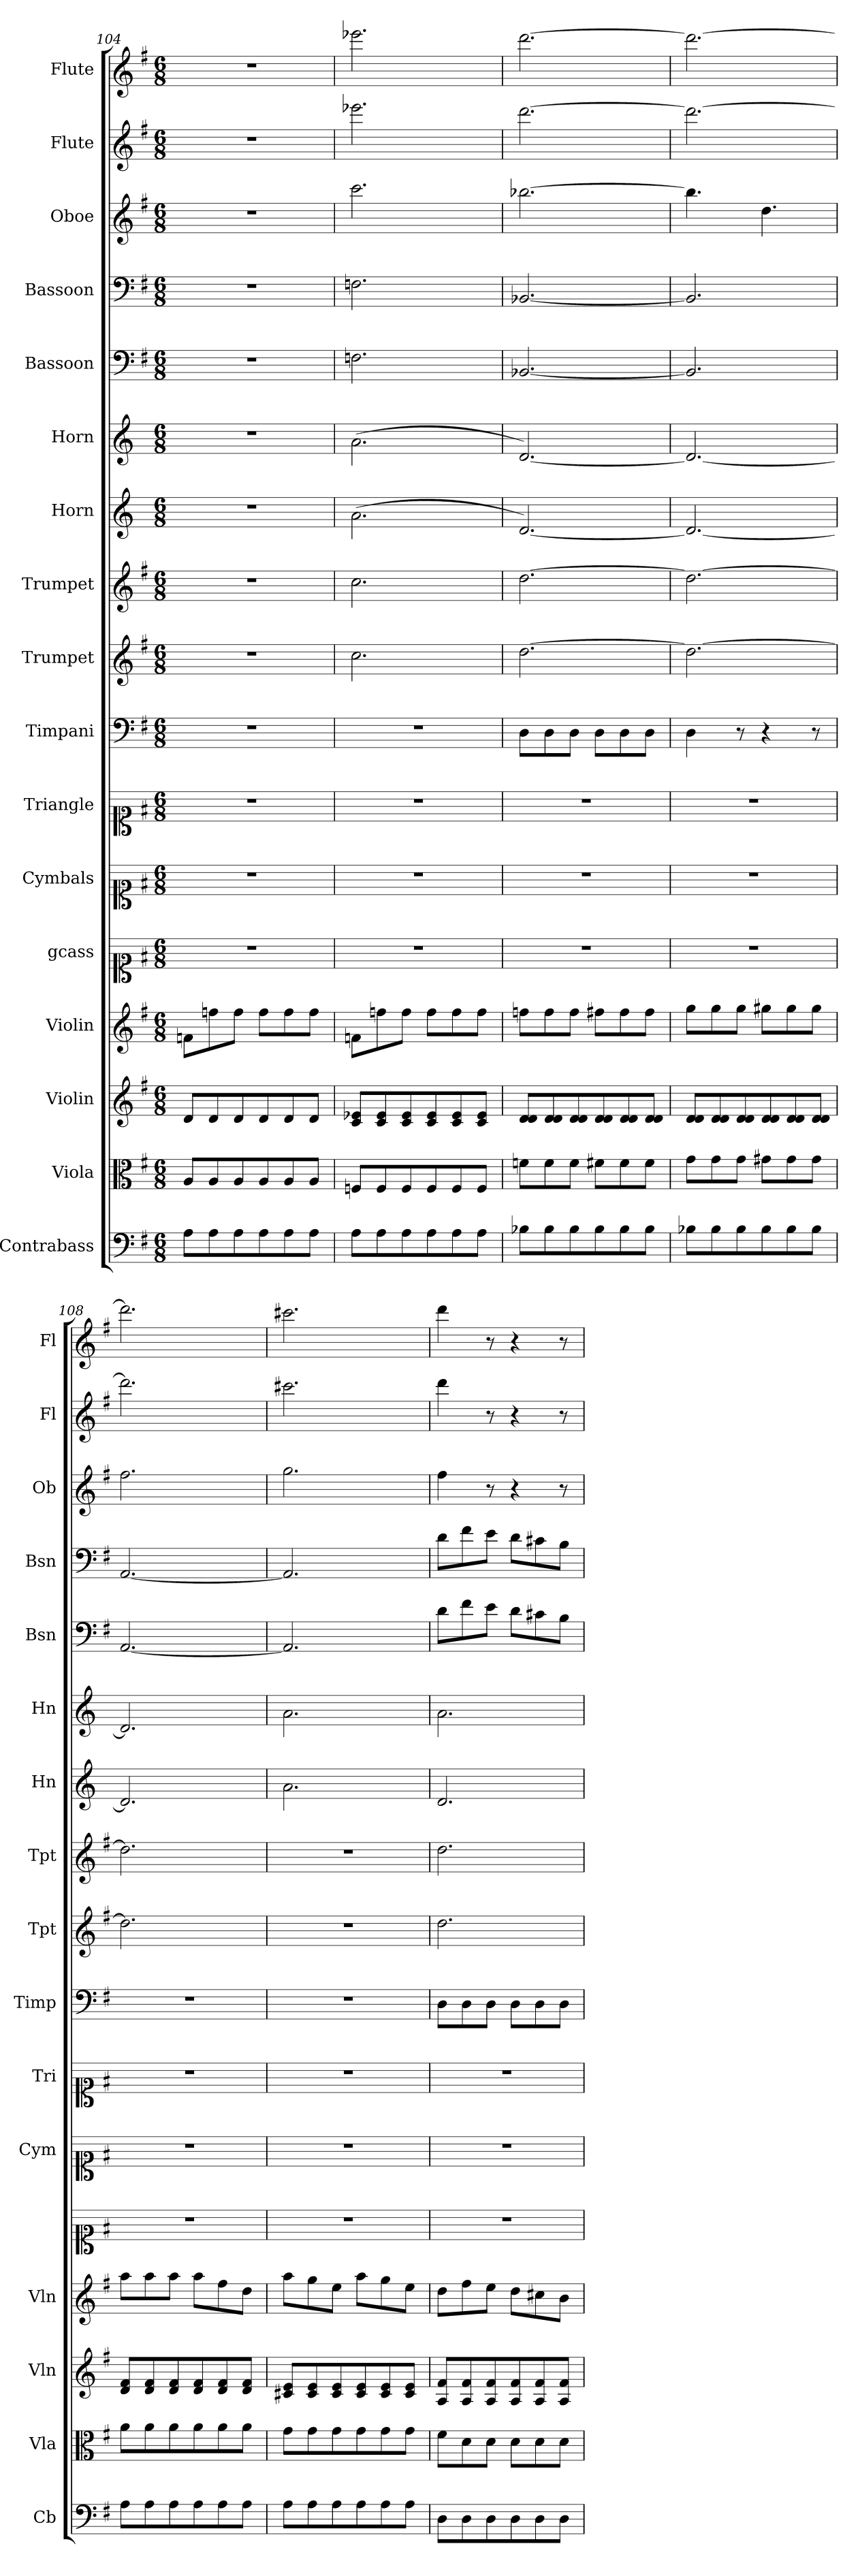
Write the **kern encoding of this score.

**kern	**kern	**kern	**kern	**kern	**kern	**kern	**kern	**kern	**kern	**kern	**kern	**kern	**kern	**kern	**kern	**kern
*part17	*part16	*part15	*part14	*part13	*part12	*part11	*part10	*part9	*part8	*part7	*part6	*part5	*part4	*part3	*part2	*part1
*staff17	*staff16	*staff15	*staff14	*staff13	*staff12	*staff11	*staff10	*staff9	*staff8	*staff7	*staff6	*staff5	*staff4	*staff3	*staff2	*staff1
*I"Contrabass	*I"Viola	*I"Violin	*I"Violin	*I"gcass	*I"Cymbals	*I"Triangle	*I"Timpani	*I"Trumpet	*I"Trumpet	*I"Horn	*I"Horn	*I"Bassoon	*I"Bassoon	*I"Oboe	*I"Flute	*I"Flute
*I'Cb	*I'Vla	*I'Vln	*I'Vln	*	*I'Cym	*I'Tri	*I'Timp	*I'Tpt	*I'Tpt	*I'Hn	*I'Hn	*I'Bsn	*I'Bsn	*I'Ob	*I'Fl	*I'Fl
*clefF4	*clefC3	*clefG2	*clefG2	*clefC1	*clefC1	*clefC1	*clefF4	*clefG2	*clefG2	*clefG2	*clefG2	*clefF4	*clefF4	*clefG2	*clefG2	*clefG2
*k[f#]	*k[f#]	*k[f#]	*k[f#]	*k[f#]	*k[f#]	*k[f#]	*k[f#]	*k[f#]	*k[f#]	*k[]	*k[]	*k[f#]	*k[f#]	*k[f#]	*k[f#]	*k[f#]
*M6/8	*M6/8	*M6/8	*M6/8	*M6/8	*M6/8	*M6/8	*M6/8	*M6/8	*M6/8	*M6/8	*M6/8	*M6/8	*M6/8	*M6/8	*M6/8	*M6/8
=104	=104	=104	=104	=104	=104	=104	=104	=104	=104	=104	=104	=104	=104	=104	=104	=104
8A\L	8A/L	8d/L	8fn\L	2.r	2.r	2.r	2.r	2.r	2.r	2.r	2.r	2.r	2.r	2.r	2.r	2.r
8A\	8A/	8d/	8ffn\	.	.	.	.	.	.	.	.	.	.	.	.	.
8A\	8A/	8d/	8ff\J	.	.	.	.	.	.	.	.	.	.	.	.	.
8A\	8A/	8d/	8ff\L	.	.	.	.	.	.	.	.	.	.	.	.	.
8A\	8A/	8d/	8ff\	.	.	.	.	.	.	.	.	.	.	.	.	.
8A\J	8A/J	8d/J	8ff\J	.	.	.	.	.	.	.	.	.	.	.	.	.
=105	=105	=105	=105	=105	=105	=105	=105	=105	=105	=105	=105	=105	=105	=105	=105	=105
8A\L	8Fn/L	8c/ 8e-X/L	8fn\L	2.r	2.r	2.r	2.r	2.cc\	2.cc\	(2.a\	(2.a\	2.Fn\	2.Fn\	2.ccc\	2.eee-X\	2.eee-X\
8A\	8F/	8c/ 8e-/	8ffn\	.	.	.	.	.	.	.	.	.	.	.	.	.
8A\	8F/	8c/ 8e-/	8ff\J	.	.	.	.	.	.	.	.	.	.	.	.	.
8A\	8F/	8c/ 8e-/	8ff\L	.	.	.	.	.	.	.	.	.	.	.	.	.
8A\	8F/	8c/ 8e-/	8ff\	.	.	.	.	.	.	.	.	.	.	.	.	.
8A\J	8F/J	8c/ 8e-/J	8ff\J	.	.	.	.	.	.	.	.	.	.	.	.	.
=106	=106	=106	=106	=106	=106	=106	=106	=106	=106	=106	=106	=106	=106	=106	=106	=106
8B-X\L	8fn\L	8d/ 8d/L	8ffn\L	2.r	2.r	2.r	8D\L	[2.dd\	[2.dd\	[2.d/)	[2.d/)	[2.BB-X/	[2.BB-X/	[2.bb-X\	[2.ddd\	[2.ddd\
8B-\	8f\	8d/ 8d/	8ff\	.	.	.	8D\	.	.	.	.	.	.	.	.	.
8B-\	8f\J	8d/ 8d/	8ff\J	.	.	.	8D\J	.	.	.	.	.	.	.	.	.
8B-\	8f#X\L	8d/ 8d/	8ff#X\L	.	.	.	8D\L	.	.	.	.	.	.	.	.	.
8B-\	8f#\	8d/ 8d/	8ff#\	.	.	.	8D\	.	.	.	.	.	.	.	.	.
8B-\J	8f#\J	8d/ 8d/J	8ff#\J	.	.	.	8D\J	.	.	.	.	.	.	.	.	.
=107	=107	=107	=107	=107	=107	=107	=107	=107	=107	=107	=107	=107	=107	=107	=107	=107
8B-X\L	8g\L	8d/ 8d/L	8gg\L	2.r	2.r	2.r	4D\	2.dd\_	2.dd\_	2.d/_	2.d/_	2.BB-/]	2.BB-/]	4.bb-\]	2.ddd\_	2.ddd\_
8B-\	8g\	8d/ 8d/	8gg\	.	.	.	.	.	.	.	.	.	.	.	.	.
8B-\	8g\J	8d/ 8d/	8gg\J	.	.	.	8r	.	.	.	.	.	.	.	.	.
8B-\	8g#X\L	8d/ 8d/	8gg#X\L	.	.	.	4r	.	.	.	.	.	.	4.dd\	.	.
8B-\	8g#\	8d/ 8d/	8gg#\	.	.	.	.	.	.	.	.	.	.	.	.	.
8B-\J	8g#\J	8d/ 8d/J	8gg#\J	.	.	.	8r	.	.	.	.	.	.	.	.	.
=108	=108	=108	=108	=108	=108	=108	=108	=108	=108	=108	=108	=108	=108	=108	=108	=108
8A\L	8a\L	8d/ 8f#/L	8aa\L	2.r	2.r	2.r	2.r	2.dd\]	2.dd\]	2.d/]	2.d/]	[2.AA/	[2.AA/	2.ff#\	2.ddd\]	2.ddd\]
8A\	8a\	8d/ 8f#/	8aa\	.	.	.	.	.	.	.	.	.	.	.	.	.
8A\	8a\	8d/ 8f#/	8aa\J	.	.	.	.	.	.	.	.	.	.	.	.	.
8A\	8a\	8d/ 8f#/	8aa\L	.	.	.	.	.	.	.	.	.	.	.	.	.
8A\	8a\	8d/ 8f#/	8ff#\	.	.	.	.	.	.	.	.	.	.	.	.	.
8A\J	8a\J	8d/ 8f#/J	8dd\J	.	.	.	.	.	.	.	.	.	.	.	.	.
=109	=109	=109	=109	=109	=109	=109	=109	=109	=109	=109	=109	=109	=109	=109	=109	=109
8A\L	8g\L	8c#X/ 8e/L	8aa\L	2.r	2.r	2.r	2.r	2.r	2.r	2.a\	2.a\	2.AA/]	2.AA/]	2.gg\	2.ccc#X\	2.ccc#X\
8A\	8g\	8c#/ 8e/	8gg\	.	.	.	.	.	.	.	.	.	.	.	.	.
8A\	8g\	8c#/ 8e/	8ee\J	.	.	.	.	.	.	.	.	.	.	.	.	.
8A\	8g\	8c#/ 8e/	8aa\L	.	.	.	.	.	.	.	.	.	.	.	.	.
8A\	8g\	8c#/ 8e/	8gg\	.	.	.	.	.	.	.	.	.	.	.	.	.
8A\J	8g\J	8c#/ 8e/J	8ee\J	.	.	.	.	.	.	.	.	.	.	.	.	.
=110	=110	=110	=110	=110	=110	=110	=110	=110	=110	=110	=110	=110	=110	=110	=110	=110
8D\L	8f#\L	8A/ 8f#/L	8dd\L	2.r	2.r	2.r	8D\L	2.dd\	2.dd\	2.d/	2.a\	8d\L	8d\L	4ff#\	4ddd\	4ddd\
8D\	8d\	8A/ 8f#/	8ff#\	.	.	.	8D\	.	.	.	.	8f#\	8f#\	.	.	.
8D\	8d\J	8A/ 8f#/	8ee\J	.	.	.	8D\J	.	.	.	.	8e\J	8e\J	8r	8r	8r
8D\	8d\L	8A/ 8f#/	8dd\L	.	.	.	8D\L	.	.	.	.	8d\L	8d\L	4r	4r	4r
8D\	8d\	8A/ 8f#/	8cc#X\	.	.	.	8D\	.	.	.	.	8c#X\	8c#X\	.	.	.
8D\J	8d\J	8A/ 8f#/J	8b\J	.	.	.	8D\J	.	.	.	.	8B\J	8B\J	8r	8r	8r
=	=	=	=	=	=	=	=	=	=	=	=	=	=	=	=	=
*-	*-	*-	*-	*-	*-	*-	*-	*-	*-	*-	*-	*-	*-	*-	*-	*-
